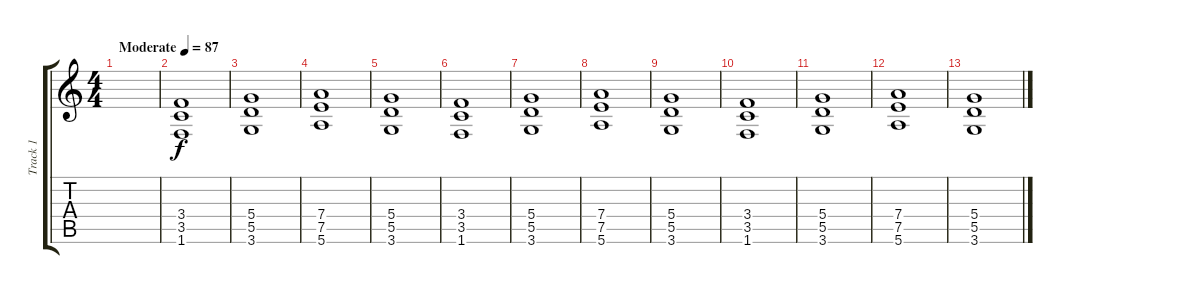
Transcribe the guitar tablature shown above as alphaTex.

\track ("Track 1" "Track 1") {mute instrument distortionguitar}
\staff {score tabs}
\tuning (E4 B3 G3 D3 A2 E2) {hide}
\ts (4 4)
\tempo (87 "Moderate")
\clef g2
\ks c
|
(3.4 3.5 1.6).1 |
(5.4 5.5 3.6).1 |
(7.4 7.5 5.6).1 |
(5.4 5.5 3.6).1 |
(3.4 3.5 1.6).1 |
(5.4 5.5 3.6).1 |
(7.4 7.5 5.6).1 |
(5.4 5.5 3.6).1 |
(3.4 3.5 1.6).1 |
(5.4 5.5 3.6).1 |
(7.4 7.5 5.6).1 |
(5.4 5.5 3.6).1
